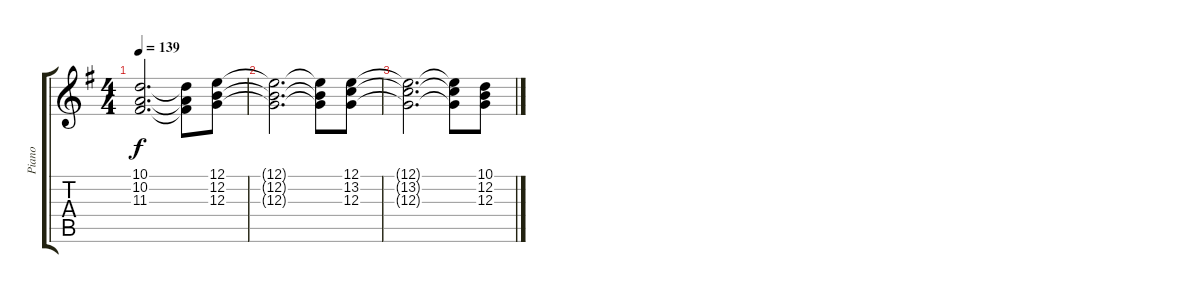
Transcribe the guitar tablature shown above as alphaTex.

\track ("Piano" "Piano") {instrument electricpiano2}
\staff {score tabs}
\tuning (E4 B3 G3 D3 A2 E2) {hide}
\ts (4 4)
\tempo 139
\clef g2
\ks g
(10.1{t} 10.2{t} 11.3{t}).2{d dy f} (10.1{t} 10.2{t} 11.3{t}).8 (12.1 12.2 12.3).8{volume 9} |
(12.1{t} 12.2{t} 12.3{t}).2{d} (12.1{t} 12.2{t} 12.3{t}).8 (12.1 13.2 12.3).8{volume 8} |
(12.1{t} 13.2{t} 12.3{t}).2{d} (12.1{t} 13.2{t} 12.3{t}).8 (10.1 12.2 12.3).8{volume 5}
